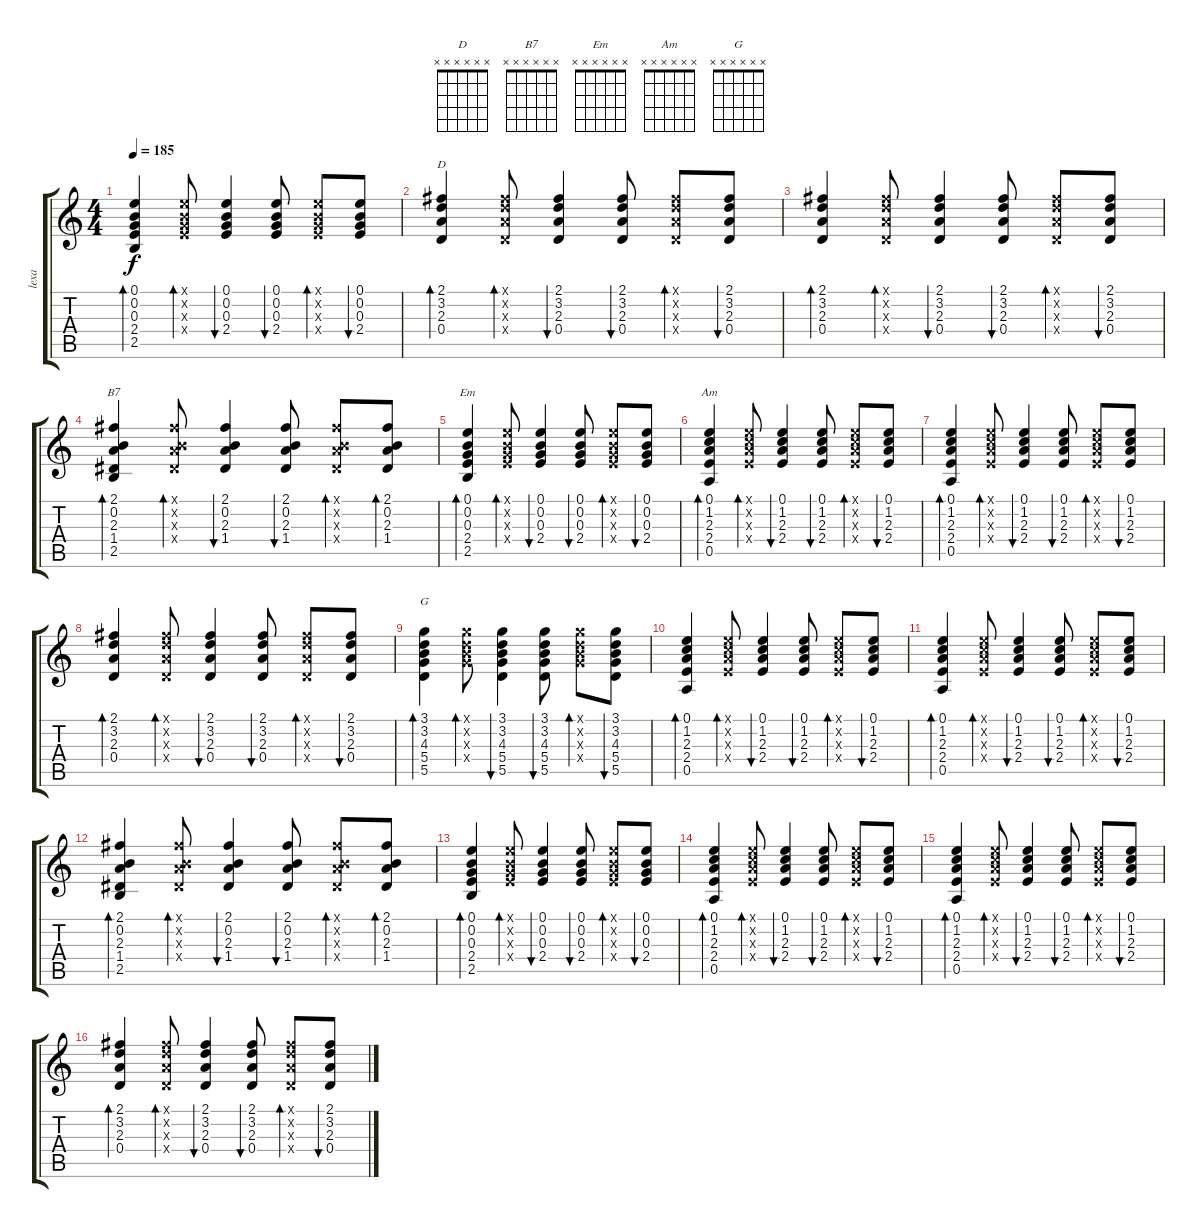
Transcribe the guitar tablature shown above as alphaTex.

\track ("lexa" "lexa") {instrument acousticguitarsteel}
\staff {score tabs}
\tuning (E4 B3 G3 D3 A2 E2) {hide}
\chord ("D" x x x x x x)
\chord ("B7" x x x x x x)
\chord ("Em" x x x x x x)
\chord ("Am" x x x x x x)
\chord ("G" x x x x x x)
\ts (4 4)
\tempo 185
\clef g2
\ks c
(0.1 0.2 0.3 2.4 2.5).4{bd 30 dy f} (0.1{x} 0.2{x} 0.3{x} 2.4{x}).8{bd 60} (0.1 0.2 0.3 2.4).4{bu 60} (0.1 0.2 0.3 2.4).8{bu 60} (0.1{x} 0.2{x} 0.3{x} 2.4{x}).8{bd 30} (0.1 0.2 0.3 2.4).8{bu 30} |
(2.1 3.2 2.3 0.4).4{bd 30 ch "D"} (2.1{x} 3.2{x} 2.3{x} 0.4{x}).8{bd 30} (2.1 3.2 2.3 0.4).4{bu 30} (2.1 3.2 2.3 0.4).8{bu 30} (2.1{x} 3.2{x} 2.3{x} 0.4{x}).8{bd 30} (2.1 3.2 2.3 0.4).8{bu 30} |
(2.1 3.2 2.3 0.4).4{bd 30} (2.1{x} 3.2{x} 2.3{x} 0.4{x}).8{bd 30} (2.1 3.2 2.3 0.4).4{bu 30} (2.1 3.2 2.3 0.4).8{bu 30} (2.1{x} 3.2{x} 2.3{x} 0.4{x}).8{bd 30} (2.1 3.2 2.3 0.4).8{bu 30} |
(2.1 0.2 2.3 1.4 2.5).4{bd 30 ch "B7"} (2.1{x} 0.2{x} 2.3{x} 1.4{x}).8{bd 30} (2.1 0.2 2.3 1.4).4{bu 30} (2.1 0.2 2.3 1.4).8{bu 30} (2.1{x} 0.2{x} 2.3{x} 1.4{x}).8{bd 30} (2.1 0.2 2.3 1.4).8{bd 30} |
(0.1 0.2 0.3 2.4 2.5).4{bd 30 ch "Em"} (0.1{x} 0.2{x} 0.3{x} 2.4{x}).8{bd 60} (0.1 0.2 0.3 2.4).4{bu 60} (0.1 0.2 0.3 2.4).8{bu 60} (0.1{x} 0.2{x} 0.3{x} 2.4{x}).8{bd 30} (0.1 0.2 0.3 2.4).8{bu 30} |
(0.1 1.2 2.3 2.4 0.5).4{bd 30 ch "Am"} (0.1{x} 1.2{x} 2.3{x} 2.4{x}).8{bd 30} (0.1 1.2 2.3 2.4).4{bu 30} (0.1 1.2 2.3 2.4).8{bu 30} (0.1{x} 1.2{x} 2.3{x} 2.4{x}).8{bd 30} (0.1 1.2 2.3 2.4).8{bu 30} |
(0.1 1.2 2.3 2.4 0.5).4{bd 30} (0.1{x} 1.2{x} 2.3{x} 2.4{x}).8{bd 30} (0.1 1.2 2.3 2.4).4{bu 30} (0.1 1.2 2.3 2.4).8{bu 30} (0.1{x} 1.2{x} 2.3{x} 2.4{x}).8{bd 30} (0.1 1.2 2.3 2.4).8{bu 30} |
(2.1 3.2 2.3 0.4).4{bd 30} (2.1{x} 3.2{x} 2.3{x} 0.4{x}).8{bd 30} (2.1 3.2 2.3 0.4).4{bu 30} (2.1 3.2 2.3 0.4).8{bu 30} (2.1{x} 3.2{x} 2.3{x} 0.4{x}).8{bd 30} (2.1 3.2 2.3 0.4).8{bu 30} |
(3.1 3.2 4.3 5.4 5.5).4{bd 30 ch "G"} (3.1{x} 3.2{x} 4.3{x} 5.4{x}).8{bd 30} (3.1 3.2 4.3 5.4 5.5).4{bu 30} (3.1 3.2 4.3 5.4 5.5).8{bu 30} (3.1{x} 3.2{x} 4.3{x} 5.4{x}).8{bd 30} (3.1 3.2 4.3 5.4 5.5).8{bu 30} |
(0.1 1.2 2.3 2.4 0.5).4{bd 30} (0.1{x} 1.2{x} 2.3{x} 2.4{x}).8{bd 30} (0.1 1.2 2.3 2.4).4{bu 30} (0.1 1.2 2.3 2.4).8{bu 30} (0.1{x} 1.2{x} 2.3{x} 2.4{x}).8{bd 30} (0.1 1.2 2.3 2.4).8{bu 30} |
(0.1 1.2 2.3 2.4 0.5).4{bd 30} (0.1{x} 1.2{x} 2.3{x} 2.4{x}).8{bd 30} (0.1 1.2 2.3 2.4).4{bu 30} (0.1 1.2 2.3 2.4).8{bu 30} (0.1{x} 1.2{x} 2.3{x} 2.4{x}).8{bd 30} (0.1 1.2 2.3 2.4).8{bu 30} |
(2.1 0.2 2.3 1.4 2.5).4{bd 30} (2.1{x} 0.2{x} 2.3{x} 1.4{x}).8{bd 30} (2.1 0.2 2.3 1.4).4{bu 30} (2.1 0.2 2.3 1.4).8{bu 30} (2.1{x} 0.2{x} 2.3{x} 1.4{x}).8{bd 30} (2.1 0.2 2.3 1.4).8{bd 30} |
(0.1 0.2 0.3 2.4 2.5).4{bd 30} (0.1{x} 0.2{x} 0.3{x} 2.4{x}).8{bd 60} (0.1 0.2 0.3 2.4).4{bu 60} (0.1 0.2 0.3 2.4).8{bu 60} (0.1{x} 0.2{x} 0.3{x} 2.4{x}).8{bd 30} (0.1 0.2 0.3 2.4).8{bu 30} |
(0.1 1.2 2.3 2.4 0.5).4{bd 30} (0.1{x} 1.2{x} 2.3{x} 2.4{x}).8{bd 30} (0.1 1.2 2.3 2.4).4{bu 30} (0.1 1.2 2.3 2.4).8{bu 30} (0.1{x} 1.2{x} 2.3{x} 2.4{x}).8{bd 30} (0.1 1.2 2.3 2.4).8{bu 30} |
(0.1 1.2 2.3 2.4 0.5).4{bd 30} (0.1{x} 1.2{x} 2.3{x} 2.4{x}).8{bd 30} (0.1 1.2 2.3 2.4).4{bu 30} (0.1 1.2 2.3 2.4).8{bu 30} (0.1{x} 1.2{x} 2.3{x} 2.4{x}).8{bd 30} (0.1 1.2 2.3 2.4).8{bu 30} |
(2.1 3.2 2.3 0.4).4{bd 30} (2.1{x} 3.2{x} 2.3{x} 0.4{x}).8{bd 30} (2.1 3.2 2.3 0.4).4{bu 30} (2.1 3.2 2.3 0.4).8{bu 30} (2.1{x} 3.2{x} 2.3{x} 0.4{x}).8{bd 30} (2.1 3.2 2.3 0.4).8{bu 30}
